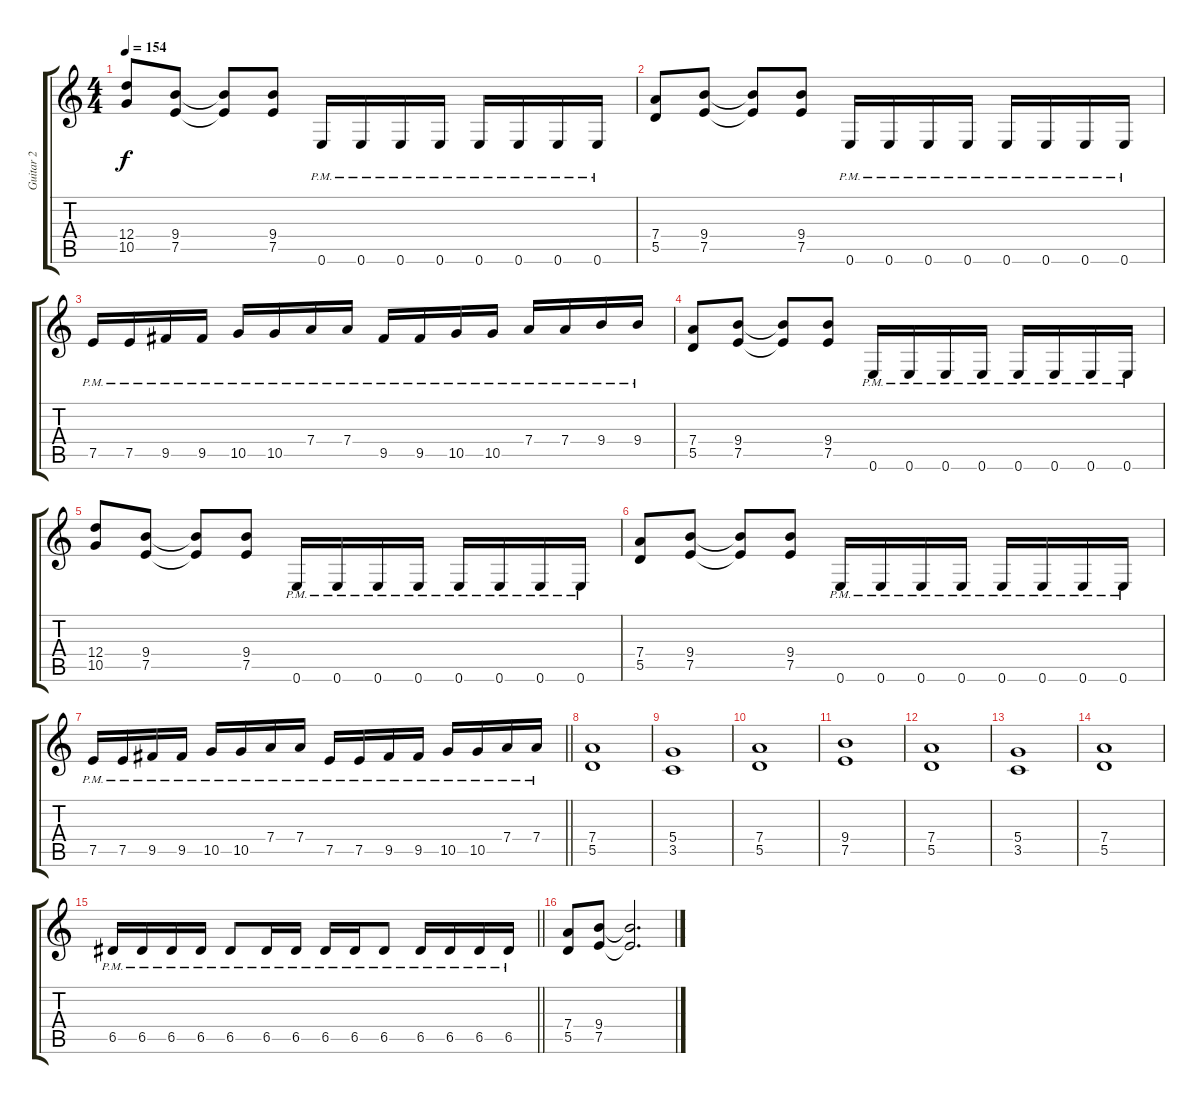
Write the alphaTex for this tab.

\track ("Guitar 2" "Guitar 2") {instrument distortionguitar}
\staff {score tabs}
\tuning (E4 B3 G3 D3 A2 E2) {hide}
\ts (4 4)
\tempo 154
\clef g2
\ks c
(12.4 10.5).8{dy f} (9.4 7.5).8 (9.4{t} 7.5{t}).8 (9.4 7.5).8 0.6{pm}.16 0.6{pm}.16 0.6{pm}.16 0.6{pm}.16 0.6{pm}.16 0.6{pm}.16 0.6{pm}.16 0.6{pm}.16 |
(7.4 5.5).8 (9.4 7.5).8 (9.4{t} 7.5{t}).8 (9.4 7.5).8 0.6{pm}.16 0.6{pm}.16 0.6{pm}.16 0.6{pm}.16 0.6{pm}.16 0.6{pm}.16 0.6{pm}.16 0.6{pm}.16 |
7.5{pm}.16 7.5{pm}.16 9.5{pm}.16 9.5{pm}.16 10.5{pm}.16 10.5{pm}.16 7.4{pm}.16 7.4{pm}.16 9.5{pm}.16 9.5{pm}.16 10.5{pm}.16 10.5{pm}.16 7.4{pm}.16 7.4{pm}.16 9.4{pm}.16 9.4{pm}.16 |
(7.4 5.5).8 (9.4 7.5).8 (9.4{t} 7.5{t}).8 (9.4 7.5).8 0.6{pm}.16 0.6{pm}.16 0.6{pm}.16 0.6{pm}.16 0.6{pm}.16 0.6{pm}.16 0.6{pm}.16 0.6{pm}.16 |
(12.4 10.5).8 (9.4 7.5).8 (9.4{t} 7.5{t}).8 (9.4 7.5).8 0.6{pm}.16 0.6{pm}.16 0.6{pm}.16 0.6{pm}.16 0.6{pm}.16 0.6{pm}.16 0.6{pm}.16 0.6{pm}.16 |
(7.4 5.5).8 (9.4 7.5).8 (9.4{t} 7.5{t}).8 (9.4 7.5).8 0.6{pm}.16 0.6{pm}.16 0.6{pm}.16 0.6{pm}.16 0.6{pm}.16 0.6{pm}.16 0.6{pm}.16 0.6{pm}.16 |
\barLineRight lightlight
7.5{pm}.16 7.5{pm}.16 9.5{pm}.16 9.5{pm}.16 10.5{pm}.16 10.5{pm}.16 7.4{pm}.16 7.4{pm}.16 7.5{pm}.16 7.5{pm}.16 9.5{pm}.16 9.5{pm}.16 10.5{pm}.16 10.5{pm}.16 7.4{pm}.16 7.4{pm}.16 |
(7.4 5.5).1 |
(5.4 3.5).1 |
(7.4 5.5).1 |
(9.4 7.5).1 |
(7.4 5.5).1 |
(5.4 3.5).1 |
(7.4 5.5).1 |
\barLineRight lightlight
6.5{pm}.16 6.5{pm}.16 6.5{pm}.16 6.5{pm}.16 6.5{pm}.8 6.5{pm}.16 6.5{pm}.16 6.5{pm}.16 6.5{pm}.16 6.5{pm}.8 6.5{pm}.16 6.5{pm}.16 6.5{pm}.16 6.5{pm}.16 |
(7.4 5.5).8 (9.4 7.5).8 (9.4{t} 7.5{t}).2{d}
